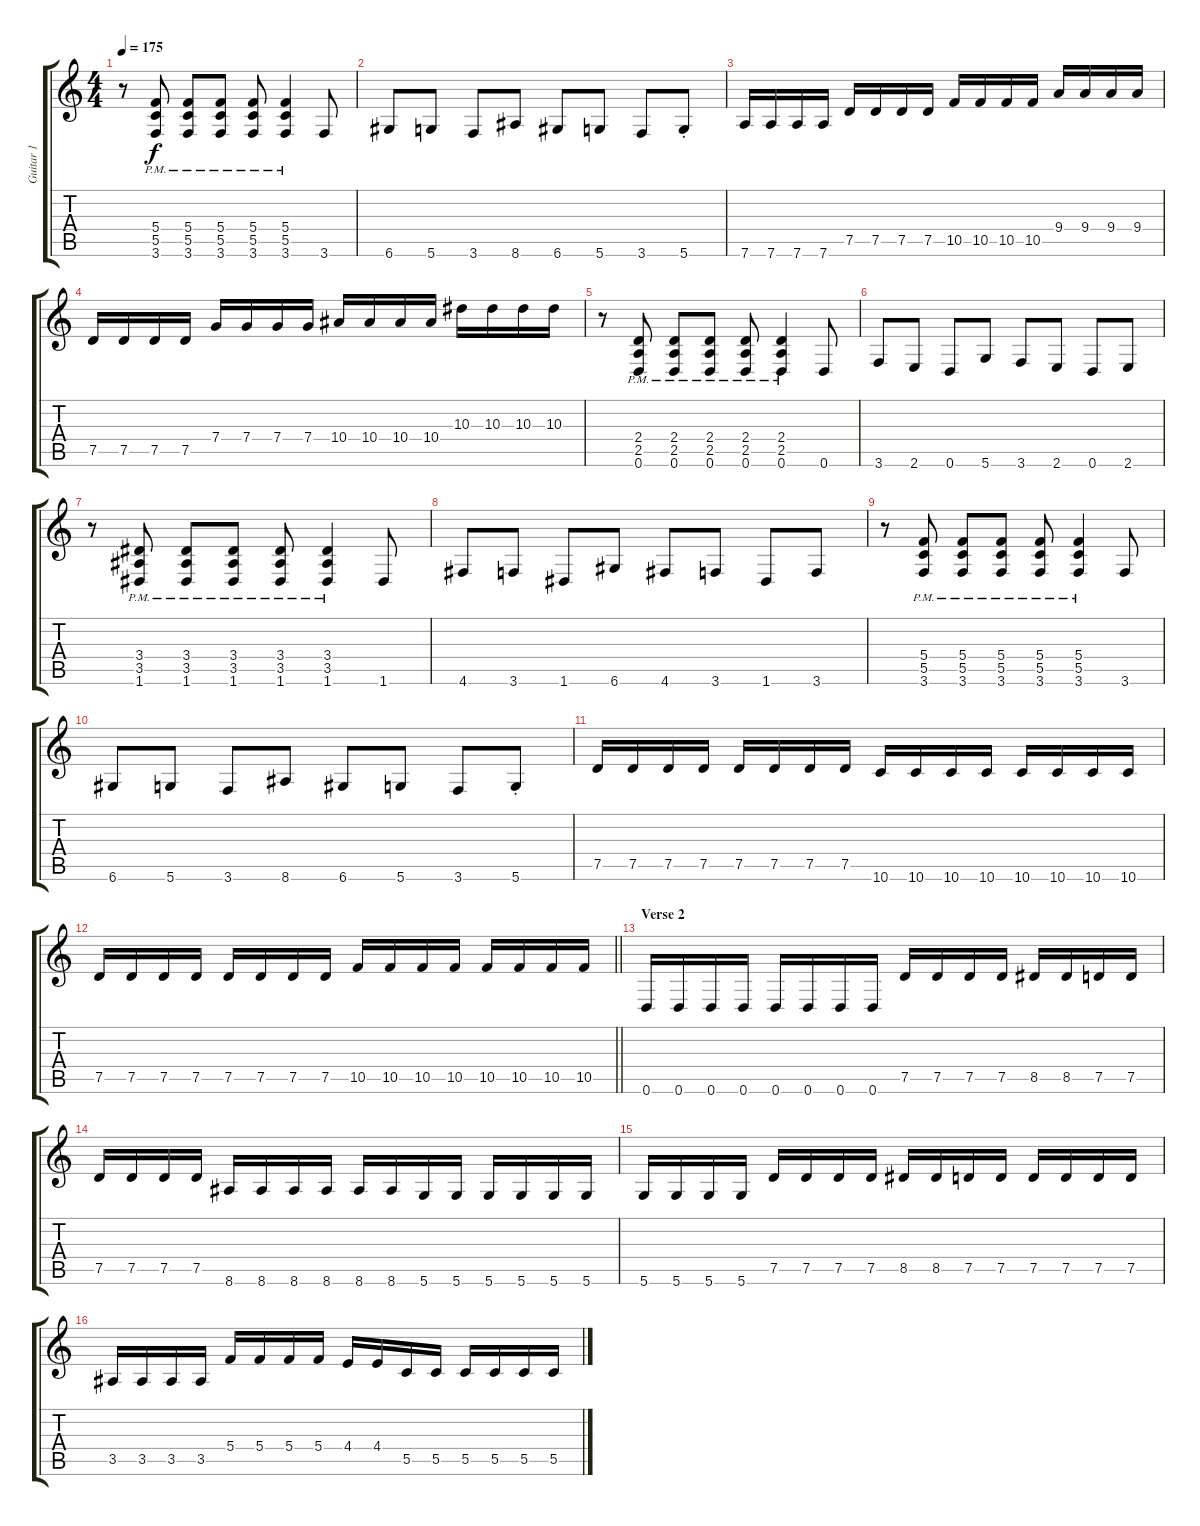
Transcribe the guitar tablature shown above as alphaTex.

\track ("Guitar 1" "Guitar 1") {instrument distortionguitar}
\staff {score tabs}
\tuning (D4 A3 F3 C3 G2 D2) {hide}
\ts (4 4)
\tempo 175
\clef g2
\ks c
r.8{dy f} (5.4{pm} 5.5{pm} 3.6{pm}).8 (5.4{pm} 5.5{pm} 3.6{pm}).8 (5.4{pm} 5.5{pm} 3.6{pm}).8 (5.4{pm} 5.5{pm} 3.6{pm}).8 (5.4{pm} 5.5{pm} 3.6{pm}).4 3.6.8 |
6.6.8 5.6.8 3.6.8 8.6.8 6.6.8 5.6.8 3.6.8 5.6{st}.8 |
7.6.16 7.6.16 7.6.16 7.6.16 7.5.16 7.5.16 7.5.16 7.5.16 10.5.16 10.5.16 10.5.16 10.5.16 9.4.16 9.4.16 9.4.16 9.4.16 |
7.5.16 7.5.16 7.5.16 7.5.16 7.4.16 7.4.16 7.4.16 7.4.16 10.4.16 10.4.16 10.4.16 10.4.16 10.3.16 10.3.16 10.3.16 10.3.16 |
r.8 (2.4{pm} 2.5{pm} 0.6{pm}).8 (2.4{pm} 2.5{pm} 0.6{pm}).8 (2.4{pm} 2.5{pm} 0.6{pm}).8 (2.4{pm} 2.5{pm} 0.6{pm}).8 (2.4{pm} 2.5{pm} 0.6{pm}).4 0.6.8 |
3.6.8 2.6.8 0.6.8 5.6.8 3.6.8 2.6.8 0.6.8 2.6.8 |
r.8 (3.4{pm} 3.5{pm} 1.6{pm}).8 (3.4{pm} 3.5{pm} 1.6{pm}).8 (3.4{pm} 3.5{pm} 1.6{pm}).8 (3.4{pm} 3.5{pm} 1.6{pm}).8 (3.4{pm} 3.5{pm} 1.6{pm}).4 1.6.8 |
4.6.8 3.6.8 1.6.8 6.6.8 4.6.8 3.6.8 1.6.8 3.6.8 |
r.8 (5.4{pm} 5.5{pm} 3.6{pm}).8 (5.4{pm} 5.5{pm} 3.6{pm}).8 (5.4{pm} 5.5{pm} 3.6{pm}).8 (5.4{pm} 5.5{pm} 3.6{pm}).8 (5.4{pm} 5.5{pm} 3.6{pm}).4 3.6.8 |
6.6.8 5.6.8 3.6.8 8.6.8 6.6.8 5.6.8 3.6.8 5.6{st}.8 |
7.5.16 7.5.16 7.5.16 7.5.16 7.5.16 7.5.16 7.5.16 7.5.16 10.6.16 10.6.16 10.6.16 10.6.16 10.6.16 10.6.16 10.6.16 10.6.16 |
\barLineRight lightlight
7.5.16 7.5.16 7.5.16 7.5.16 7.5.16 7.5.16 7.5.16 7.5.16 10.5.16 10.5.16 10.5.16 10.5.16 10.5.16 10.5.16 10.5.16 10.5.16 |
\section ("" "Verse 2")
0.6.16 0.6.16 0.6.16 0.6.16 0.6.16 0.6.16 0.6.16 0.6.16 7.5.16 7.5.16 7.5.16 7.5.16 8.5.16 8.5.16 7.5.16 7.5.16 |
7.5.16 7.5.16 7.5.16 7.5.16 8.6.16 8.6.16 8.6.16 8.6.16 8.6.16 8.6.16 5.6.16 5.6.16 5.6.16 5.6.16 5.6.16 5.6.16 |
5.6.16 5.6.16 5.6.16 5.6.16 7.5.16 7.5.16 7.5.16 7.5.16 8.5.16 8.5.16 7.5.16 7.5.16 7.5.16 7.5.16 7.5.16 7.5.16 |
3.5.16 3.5.16 3.5.16 3.5.16 5.4.16 5.4.16 5.4.16 5.4.16 4.4.16 4.4.16 5.5.16 5.5.16 5.5.16 5.5.16 5.5.16 5.5.16
